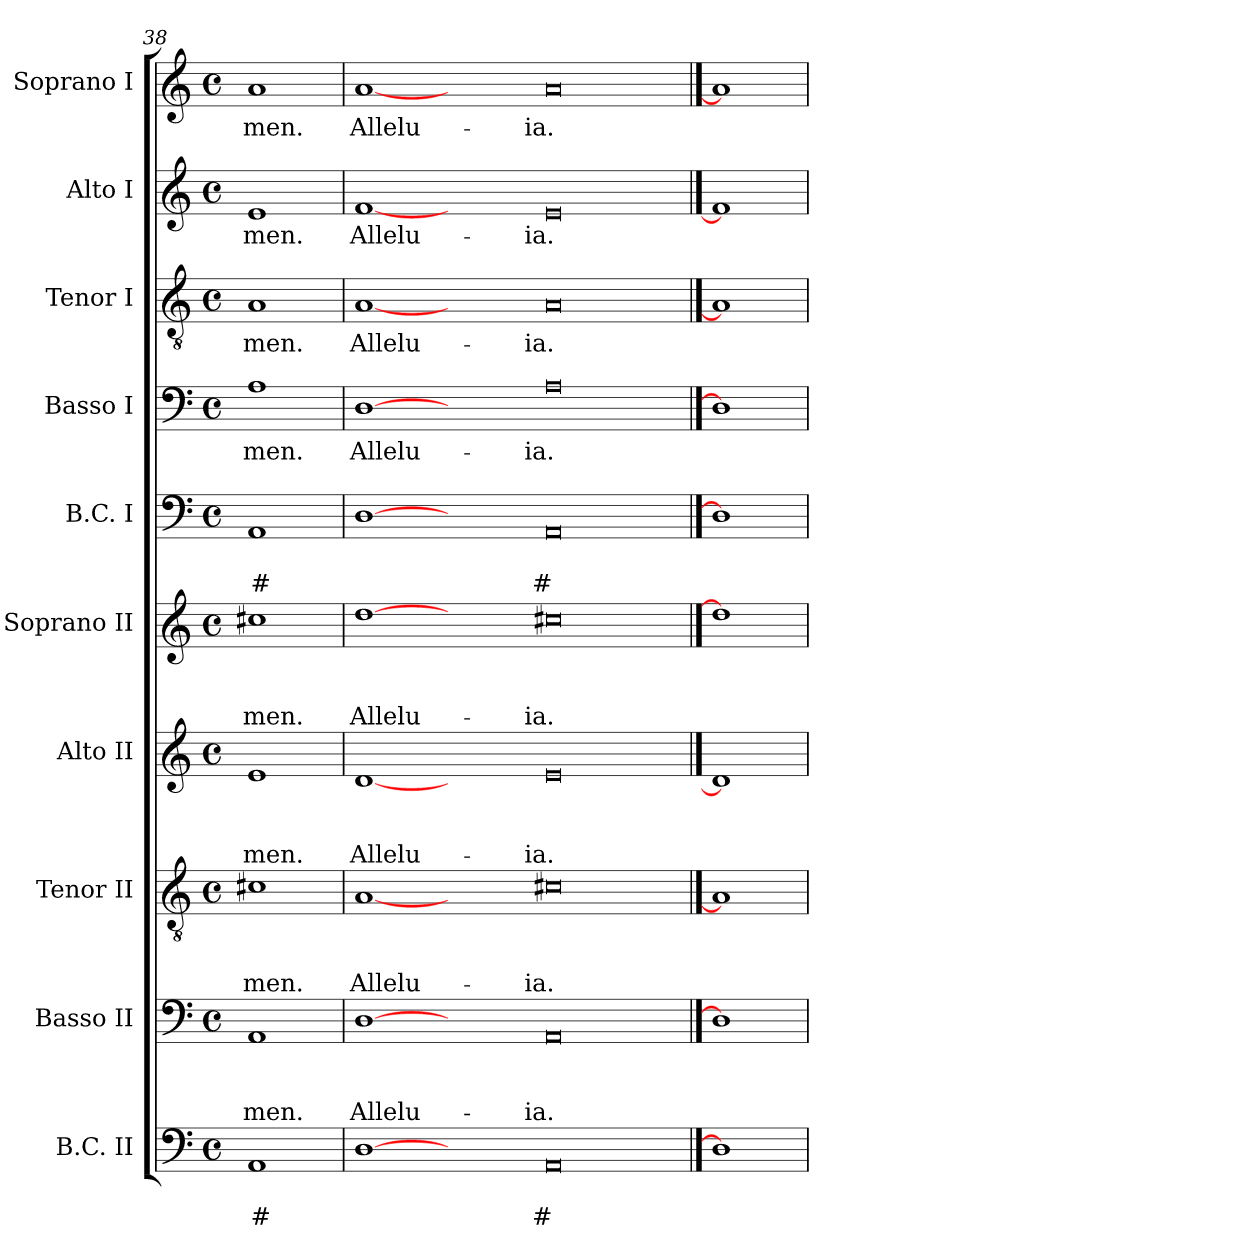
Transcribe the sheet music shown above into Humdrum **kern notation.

**kern	**text	**text	**kern	**text	**text	**text	**kern	**text	**text	**text	**kern	**text	**text	**text	**kern	**text	**text	**text	**kern	**text	**text	**kern	**text	**kern	**text	**kern	**text	**kern	**text
*part10	*part10	*part10	*part9	*part9	*part9	*part9	*part8	*part8	*part8	*part8	*part7	*part7	*part7	*part7	*part6	*part6	*part6	*part6	*part5	*part5	*part5	*part4	*part4	*part3	*part3	*part2	*part2	*part1	*part1
*staff10	*staff10	*staff10	*staff9	*staff9	*staff9	*staff9	*staff8	*staff8	*staff8	*staff8	*staff7	*staff7	*staff7	*staff7	*staff6	*staff6	*staff6	*staff6	*staff5	*staff5	*staff5	*staff4	*staff4	*staff3	*staff3	*staff2	*staff2	*staff1	*staff1
*I"B.C. II	*	*	*I"Basso II	*	*	*	*I"Tenor II	*	*	*	*I"Alto II	*	*	*	*I"Soprano II	*	*	*	*I"B.C. I	*	*	*I"Basso I	*	*I"Tenor I	*	*I"Alto I	*	*I"Soprano I	*
*I'BC2	*	*	*I'B 2	*	*	*	*I'T 2	*	*	*	*I'A 2	*	*	*	*I'S 2	*	*	*	*I'BC1	*	*	*I'B 1	*	*I'T 1	*	*I'A 1	*	*I'S 1	*
*clefF4	*	*	*clefF4	*	*	*	*clefGv2	*	*	*	*clefG2	*	*	*	*clefG2	*	*	*	*clefF4	*	*	*clefF4	*	*clefGv2	*	*clefG2	*	*clefG2	*
*k[]	*	*	*k[]	*	*	*	*k[]	*	*	*	*k[]	*	*	*	*k[]	*	*	*	*k[]	*	*	*k[]	*	*k[]	*	*k[]	*	*k[]	*
*C:	*	*	*C:	*	*	*	*C:	*	*	*	*C:	*	*	*	*C:	*	*	*	*C:	*	*	*C:	*	*C:	*	*C:	*	*C:	*
*M4/4	*	*	*M4/4	*	*	*	*M4/4	*	*	*	*M4/4	*	*	*	*M4/4	*	*	*	*M4/4	*	*	*M4/4	*	*M4/4	*	*M4/4	*	*M4/4	*
*met(c)	*	*	*met(c)	*	*	*	*met(c)	*	*	*	*met(c)	*	*	*	*met(c)	*	*	*	*met(c)	*	*	*met(c)	*	*met(c)	*	*met(c)	*	*met(c)	*
=38	=38	=38	=38	=38	=38	=38	=38	=38	=38	=38	=38	=38	=38	=38	=38	=38	=38	=38	=38	=38	=38	=38	=38	=38	=38	=38	=38	=38	=38
!	!	!LO:LY:b	!	!	!	!	!	!	!	!	!	!	!	!	!	!	!	!	!	!	!	!	!	!	!	!	!	!	!
!	!	!	!	!	!	!LO:LY:b	!	!	!	!	!	!	!	!	!	!	!	!	!	!	!	!	!	!	!	!	!	!	!
!	!	!	!	!	!	!	!	!	!	!LO:LY:b	!	!	!	!	!	!	!	!	!	!	!	!	!	!	!	!	!	!	!
!	!	!	!	!	!	!	!	!	!	!	!	!	!	!LO:LY:b	!	!	!	!	!	!	!	!	!	!	!	!	!	!	!
!	!	!	!	!	!	!	!	!	!	!	!	!	!	!	!	!	!	!LO:LY:b	!	!	!	!	!	!	!	!	!	!	!
!	!	!	!	!	!	!	!	!	!	!	!	!	!	!	!	!	!	!	!	!	!LO:LY:b	!	!	!	!	!	!	!	!
!	!	!	!	!	!	!	!	!	!	!	!	!	!	!	!	!	!	!	!	!	!	!	!LO:LY:b	!	!	!	!	!	!
!	!	!	!	!	!	!	!	!	!	!	!	!	!	!	!	!	!	!	!	!	!	!	!	!	!LO:LY:b	!	!	!	!
!	!	!	!	!	!	!	!	!	!	!	!	!	!	!	!	!	!	!	!	!	!	!	!	!	!	!	!LO:LY:b	!	!
!	!	!	!	!	!	!	!	!	!	!	!	!	!	!	!	!	!	!	!	!	!	!	!	!	!	!	!	!	!LO:LY:b
1AA	.	#	1AA	.	.	-men.	1c#X	.	.	-men.	1e	.	.	-men.	1cc#X	.	.	-men.	1AA	.	#	1A	-men.	1A	-men.	1e	-men.	1a	-men.
=39	=39	=39	=39	=39	=39	=39	=39	=39	=39	=39	=39	=39	=39	=39	=39	=39	=39	=39	=39	=39	=39	=39	=39	=39	=39	=39	=39	=39	=39
!	!	!	!	!	!	!LO:LY:b	!	!	!	!	!	!	!	!	!	!	!	!	!	!	!	!	!	!	!	!	!	!	!
!	!	!	!	!	!	!	!	!	!	!LO:LY:b	!	!	!	!	!	!	!	!	!	!	!	!	!	!	!	!	!	!	!
!	!	!	!	!	!	!	!	!	!	!	!	!	!	!LO:LY:b	!	!	!	!	!	!	!	!	!	!	!	!	!	!	!
!	!	!	!	!	!	!	!	!	!	!	!	!	!	!	!	!	!	!LO:LY:b	!	!	!	!	!	!	!	!	!	!	!
!	!	!	!	!	!	!	!	!	!	!	!	!	!	!	!	!	!	!	!	!	!	!	!LO:LY:b	!	!	!	!	!	!
!	!	!	!	!	!	!	!	!	!	!	!	!	!	!	!	!	!	!	!	!	!	!	!	!	!LO:LY:b	!	!	!	!
!	!	!	!	!	!	!	!	!	!	!	!	!	!	!	!	!	!	!	!	!	!	!	!	!	!	!	!LO:LY:b	!	!
!	!	!	!	!	!	!	!	!	!	!	!	!	!	!	!	!	!	!	!	!	!	!	!	!	!	!	!	!	!LO:LY:b
[1D	.	.	[1D	.	.	Allelu-	[1A	.	.	Allelu-	[1d	.	.	Allelu-	[1dd	.	.	Allelu-	[1D	.	.	[1D	Allelu-	[1A	Allelu-	[1f	Allelu-	[1a	Allelu-
1ryy	.	.	1ryy	.	.	.	1ryy	.	.	.	1ryy	.	.	.	1ryy	.	.	.	1ryy	.	.	1ryy	.	1ryy	.	1ryy	.	1ryy	.
!	!	!LO:LY:b	!	!	!	!	!	!	!	!	!	!	!	!	!	!	!	!	!	!	!	!	!	!	!	!	!	!	!
!	!	!	!	!	!	!LO:LY:b	!	!	!	!	!	!	!	!	!	!	!	!	!	!	!	!	!	!	!	!	!	!	!
!	!	!	!	!	!	!	!	!	!	!LO:LY:b	!	!	!	!	!	!	!	!	!	!	!	!	!	!	!	!	!	!	!
!	!	!	!	!	!	!	!	!	!	!	!	!	!	!LO:LY:b	!	!	!	!	!	!	!	!	!	!	!	!	!	!	!
!	!	!	!	!	!	!	!	!	!	!	!	!	!	!	!	!	!	!LO:LY:b	!	!	!	!	!	!	!	!	!	!	!
!	!	!	!	!	!	!	!	!	!	!	!	!	!	!	!	!	!	!	!	!	!LO:LY:b	!	!	!	!	!	!	!	!
!	!	!	!	!	!	!	!	!	!	!	!	!	!	!	!	!	!	!	!	!	!	!	!LO:LY:b	!	!	!	!	!	!
!	!	!	!	!	!	!	!	!	!	!	!	!	!	!	!	!	!	!	!	!	!	!	!	!	!LO:LY:b	!	!	!	!
!	!	!	!	!	!	!	!	!	!	!	!	!	!	!	!	!	!	!	!	!	!	!	!	!	!	!	!LO:LY:b	!	!
!	!	!	!	!	!	!	!	!	!	!	!	!	!	!	!	!	!	!	!	!	!	!	!	!	!	!	!	!	!LO:LY:b
0AA	.	#	0AA	.	.	-ia.	0c#X	.	.	-ia.	0e	.	.	-ia.	0cc#X	.	.	-ia.	0AA	.	#	0A	-ia.	0A	-ia.	0e	-ia.	0a	-ia.
==40	==40	==40	==40	==40	==40	==40	==40	==40	==40	==40	==40	==40	==40	==40	==40	==40	==40	==40	==40	==40	==40	==40	==40	==40	==40	==40	==40	==40	==40
1D]	.	.	1D]	.	.	.	1A]	.	.	.	1d]	.	.	.	1dd]	.	.	.	1D]	.	.	1D]	.	1A]	.	1f]	.	1a]	.
=	=	=	=	=	=	=	=	=	=	=	=	=	=	=	=	=	=	=	=	=	=	=	=	=	=	=	=	=	=
*-	*-	*-	*-	*-	*-	*-	*-	*-	*-	*-	*-	*-	*-	*-	*-	*-	*-	*-	*-	*-	*-	*-	*-	*-	*-	*-	*-	*-	*-
